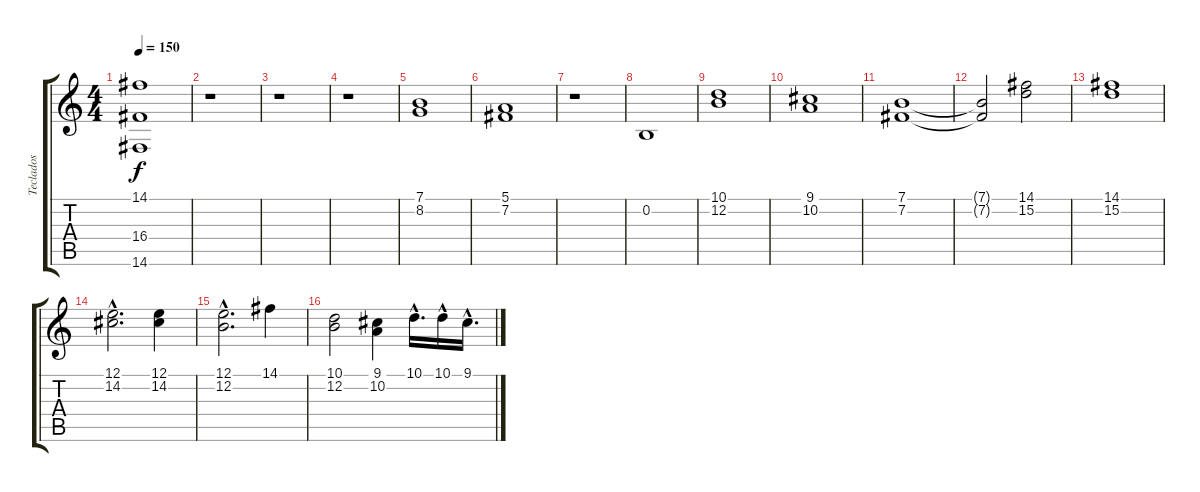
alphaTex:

\track ("Teclados" "Teclados") {instrument stringensemble1}
\staff {score tabs}
\tuning (E4 B3 G3 D3 A2 E2) {hide}
\ts (4 4)
\tempo 150
\clef g2
\ks c
(14.1 16.4 14.6).1{dy f} |
r.1 |
r.1 |
r.1 |
(7.1 8.2).1 |
(5.1 7.2).1 |
r.1 |
0.2.1 |
(10.1 12.2).1 |
(9.1 10.2).1 |
(7.1 7.2).1 |
(7.1{t} 7.2{t}).2 (14.1 15.2).2 |
(14.1 15.2).1 |
(12.1{hac} 14.2{hac}).2{d} (12.1 14.2).4 |
(12.1{hac} 12.2).2{d} 14.1.4 |
(10.1 12.2).2 (9.1 10.2).4 10.1{hac}.16{d} 10.1{hac}.16 9.1{hac}.16{d}
